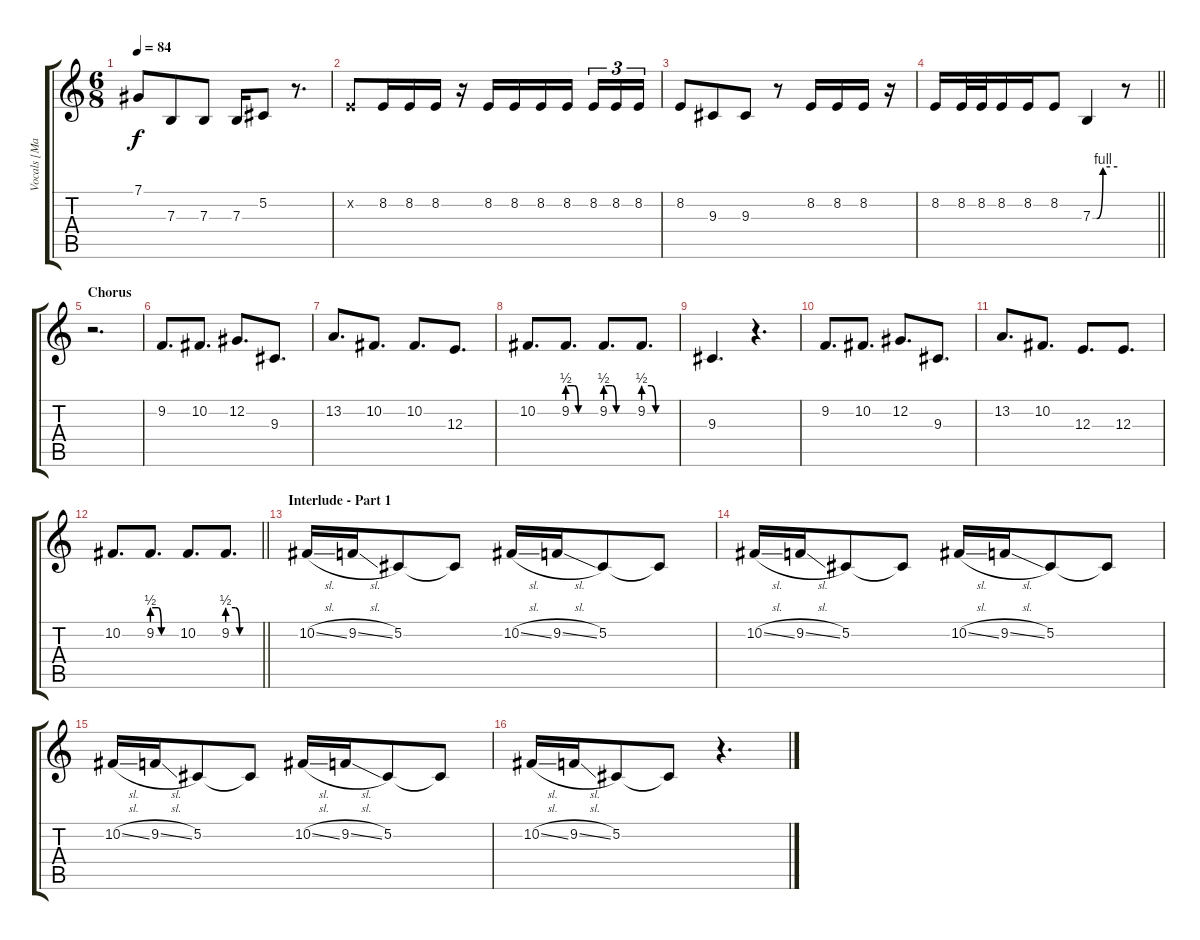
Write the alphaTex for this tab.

\track ("Vocals [Maynard James Keenan]" "Vocals [Ma") {instrument altosax}
\staff {score tabs}
\tuning (Db4 Ab3 E3 B2 Gb2 Db2) {hide}
\ts (6 8)
\tempo 84
\clef g2
\ks c
7.1.8{dy f} 7.3.8 7.3.8 7.3.16 5.2.8 r.8{d} |
8.2{x}.8 8.2.16 8.2.16 8.2.16 r.16 8.2.16 8.2.16 8.2.16 8.2.16{beam splitsecondary} 8.2.16{tu (3 2)} 8.2.16{tu (3 2)} 8.2.16{tu (3 2)} |
8.2.8 9.3.8 9.3.8 r.8 8.2.16 8.2.16 8.2.16 r.16 |
\barLineRight lightlight
8.2.16 8.2.32 8.2.32 8.2.16 8.2.16 8.2.8 7.3{be (custom 0 0 10 0 25 4 60 4)}.4 r.8 |
\section ("" "Chorus")
r.2{d} |
9.2.8{d} 10.2.8{d} 12.2.8{d} 9.3.8{d} |
13.2.8{d} 10.2.8{d} 10.2.8{d} 12.3.8{d} |
10.2.8{d} 9.2{be (custom 0 2 15 2 23 0 60 0)}.8{d} 9.2{be (custom 0 2 15 2 23 0 60 0)}.8{d} 9.2{be (custom 0 2 15 2 23 0 60 0)}.8{d} |
9.3.4{d} r.4{d} |
9.2.8{d} 10.2.8{d} 12.2.8{d} 9.3.8{d} |
13.2.8{d} 10.2.8{d} 12.3.8{d} 12.3.8{d} |
\barLineRight lightlight
10.2.8{d} 9.2{be (custom 0 2 15 2 23 0 60 0)}.8{d} 10.2.8{d} 9.2{be (custom 0 2 15 2 23 0 60 0)}.8{d} |
\section ("" "Interlude - Part 1")
10.2{sl}.16 9.2{sl}.16 5.2.8 5.2{t}.8 10.2{sl}.16{volume 11 balance 0} 9.2{sl}.16 5.2.8 5.2{t}.8 |
10.2{sl}.16{balance 16} 9.2{sl}.16 5.2.8 5.2{t}.8 10.2{sl}.16{volume 7 balance 0} 9.2{sl}.16 5.2.8 5.2{t}.8 |
10.2{sl}.16{balance 16} 9.2{sl}.16 5.2.8 5.2{t}.8 10.2{sl}.16{volume 3 balance 0} 9.2{sl}.16 5.2.8 5.2{t}.8 |
10.2{sl}.16{volume 3 balance 16} 9.2{sl}.16 5.2.8 5.2{t}.8 r.4{d}
